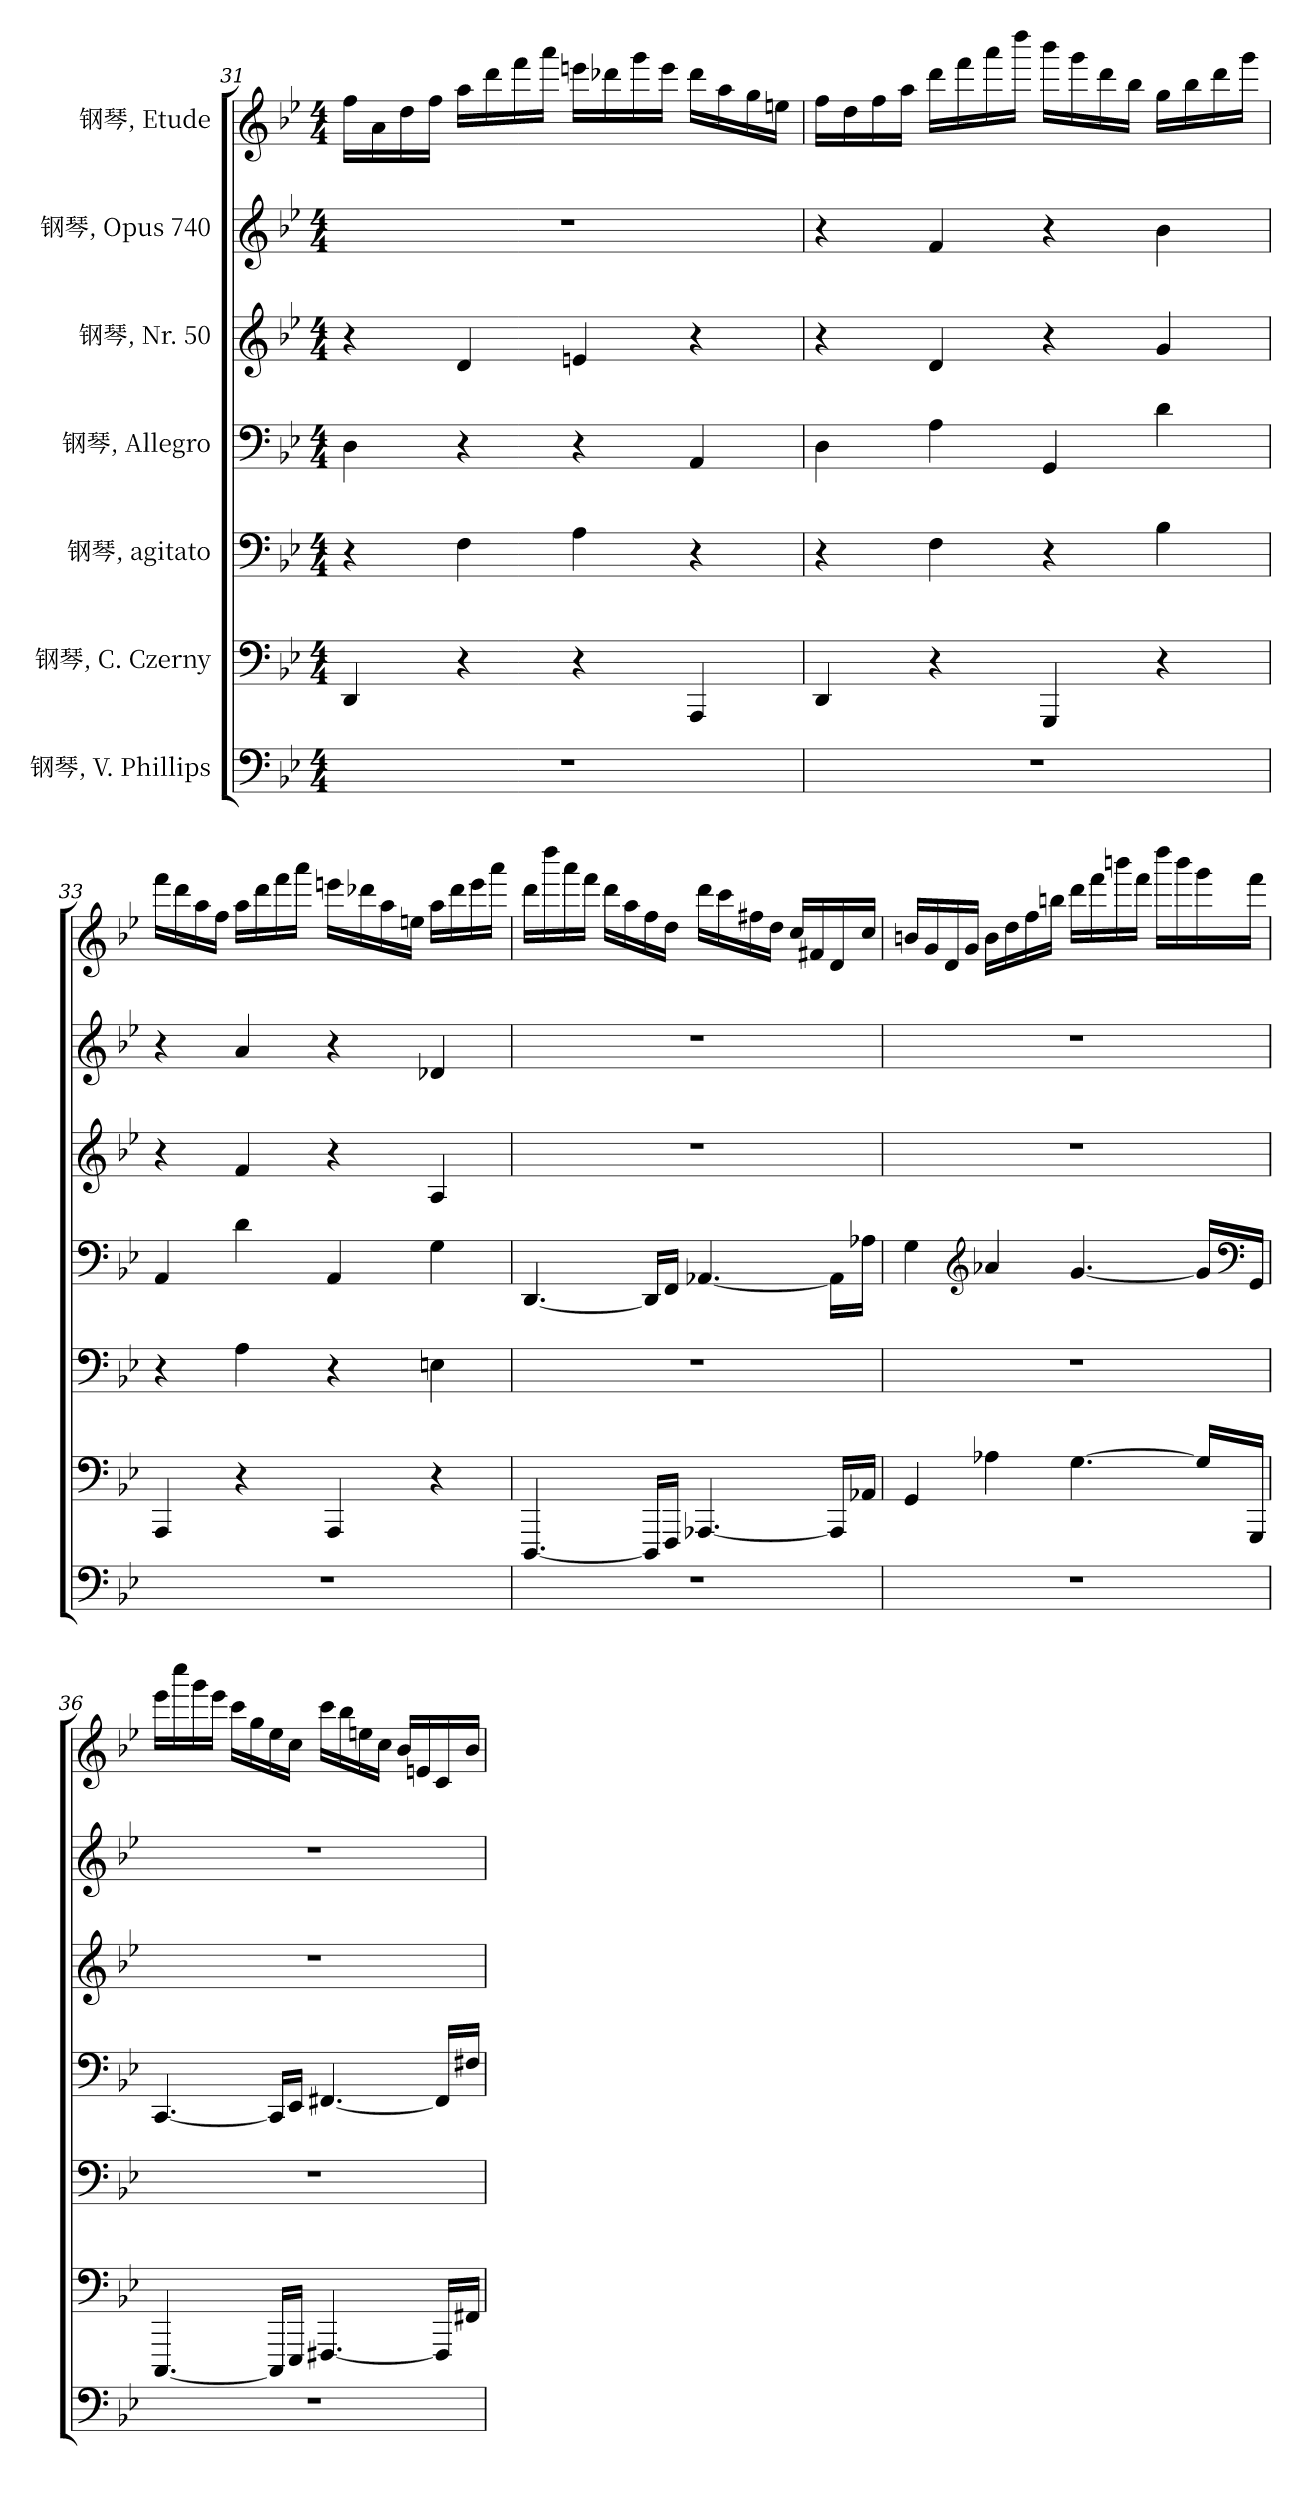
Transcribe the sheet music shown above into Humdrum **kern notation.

**kern	**kern	**kern	**kern	**kern	**kern	**kern
*part7	*part6	*part5	*part4	*part3	*part2	*part1
*staff7	*staff6	*staff5	*staff4	*staff3	*staff2	*staff1
*I"钢琴, V. Phillips	*I"钢琴, C. Czerny	*I"钢琴, agitato	*I"钢琴, Allegro	*I"钢琴, Nr. 50	*I"钢琴, Opus 740	*I"钢琴, Etude
*clefF4	*clefF4	*clefF4	*clefF4	*clefG2	*clefG2	*clefG2
*k[b-e-]	*k[b-e-]	*k[b-e-]	*k[b-e-]	*k[b-e-]	*k[b-e-]	*k[b-e-]
*M4/4	*M4/4	*M4/4	*M4/4	*M4/4	*M4/4	*M4/4
*MM170	*MM170	*MM170	*MM170	*MM170	*MM170	*MM170
=31	=31	=31	=31	=31	=31	=31
1r	4DD/	4r	4D\	4r	1r	16ff\LL
.	.	.	.	.	.	16a\
.	.	.	.	.	.	16dd\
.	.	.	.	.	.	16ff\JJ
*	*	*	*	*	*	*MM166
.	4r	4F\	4r	4d/	.	16aa\LL
.	.	.	.	.	.	16ddd\
.	.	.	.	.	.	16fff\
.	.	.	.	.	.	16aaa\JJ
*	*	*	*	*	*	*MM168
.	4r	4A\	4r	4en/	.	16eeen\LL
.	.	.	.	.	.	16ddd-X\
.	.	.	.	.	.	16ggg\
.	.	.	.	.	.	16eee\JJ
.	4AAA/	4r	4AA/	4r	.	16ddd-\LL
.	.	.	.	.	.	16aa\
.	.	.	.	.	.	16gg\
.	.	.	.	.	.	16een\JJ
!!LO:PB:g=z
=32	=32	=32	=32	=32	=32	=32
*	*	*	*	*	*	*MM170
1r	4DD/	4r	4D\	4r	4r	16ff\LL
.	.	.	.	.	.	16dd\
.	.	.	.	.	.	16ff\
.	.	.	.	.	.	16aa\JJ
*	*	*	*	*	*	*MM168
.	4r	4F\	4A\	4d/	4f/	16ddd\LL
.	.	.	.	.	.	16fff\
.	.	.	.	.	.	16aaa\
.	.	.	.	.	.	16dddd\JJ
.	4GGG/	4r	4GG/	4r	4r	16bbb-\LL
.	.	.	.	.	.	16ggg\
.	.	.	.	.	.	16ddd\
.	.	.	.	.	.	16bb-\JJ
*	*	*	*	*	*	*MM166
.	4r	4B-\	4d\	4g/	4b-\	16gg\LL
.	.	.	.	.	.	16bb-\
.	.	.	.	.	.	16ddd\
.	.	.	.	.	.	16ggg\JJ
=33	=33	=33	=33	=33	=33	=33
*	*	*	*	*	*	*MM164
1r	4AAA/	4r	4AA/	4r	4r	16fff\LL
.	.	.	.	.	.	16ddd\
.	.	.	.	.	.	16aa\
.	.	.	.	.	.	16ff\JJ
*	*	*	*	*	*	*MM166
.	4r	4A\	4d\	4f/	4a/	16aa\LL
.	.	.	.	.	.	16ddd\
.	.	.	.	.	.	16fff\
.	.	.	.	.	.	16aaa\JJ
.	4AAA/	4r	4AA/	4r	4r	16eeen\LL
.	.	.	.	.	.	16ddd-X\
.	.	.	.	.	.	16aa\
.	.	.	.	.	.	16een\JJ
*	*	*	*	*	*	*MM164
.	4r	4En\	4G\	4A/	4d-X/	16aa\LL
.	.	.	.	.	.	16ddd-\
.	.	.	.	.	.	16eee\
.	.	.	.	.	.	16aaa\JJ
!!LO:PB:g=z
=34	=34	=34	=34	=34	=34	=34
*	*	*	*	*	*	*MM172
1r	[4.DDD/	1r	[4.DD/	1r	1r	16ddd\LL
.	.	.	.	.	.	16dddd\
.	.	.	.	.	.	16aaa\
.	.	.	.	.	.	16fff\JJ
.	.	.	.	.	.	16ddd\LL
.	.	.	.	.	.	16aa\
.	16DDD/LL]	.	16DD/LL]	.	.	16ff\
.	16FFF/JJ	.	16FF/JJ	.	.	16dd\JJ
.	[4.AAA-X/	.	[4.AA-X/	.	.	16ddd\LL
.	.	.	.	.	.	16ccc\
.	.	.	.	.	.	16ff#X\
.	.	.	.	.	.	16dd\JJ
.	.	.	.	.	.	16cc/LL
.	.	.	.	.	.	16f#X/
.	16AAA-/LL]	.	16AA-\LL]	.	.	16d/
.	16AA-X/JJ	.	16A-X\JJ	.	.	16cc/JJ
!!LO:PB:g=z
=35	=35	=35	=35	=35	=35	=35
1r	4GG/	1r	4G\	1r	1r	16bn/LL
.	.	.	.	.	.	16g/
.	.	.	.	.	.	16d/
.	.	.	.	.	.	16g/JJ
*	*	*	*clefG2	*	*	*
.	4A-X\	.	4a-X/	.	.	16b\LL
.	.	.	.	.	.	16dd\
.	.	.	.	.	.	16ff\
.	.	.	.	.	.	16bbn\JJ
.	[4.G\	.	[4.g/	.	.	16ddd\LL
.	.	.	.	.	.	16fff\
.	.	.	.	.	.	16bbbn\
.	.	.	.	.	.	16fff\JJ
.	.	.	.	.	.	16dddd\LL
.	.	.	.	.	.	16bbb\
.	16G/LL]	.	16g/LL]	.	.	16ggg\
*	*	*	*clefF4	*	*	*
.	16GGG/JJ	.	16GG/JJ	.	.	16fff\JJ
!!LO:PB:g=z
=36	=36	=36	=36	=36	=36	=36
*	*	*	*	*	*	*MM170
1r	[4.CCC/	1r	[4.CC/	1r	1r	16eee-\LL
.	.	.	.	.	.	16cccc\
.	.	.	.	.	.	16ggg\
.	.	.	.	.	.	16eee-\JJ
.	.	.	.	.	.	16ccc\LL
.	.	.	.	.	.	16gg\
.	16CCC/LL]	.	16CC/LL]	.	.	16ee-\
.	16EEE-/JJ	.	16EE-/JJ	.	.	16cc\JJ
*	*	*	*	*	*	*MM172
.	[4.FFF#X/	.	[4.FF#X/	.	.	16ccc\LL
.	.	.	.	.	.	16bb-\
.	.	.	.	.	.	16een\
.	.	.	.	.	.	16cc\JJ
.	.	.	.	.	.	16b-/LL
.	.	.	.	.	.	16en/
.	16FFF#/LL]	.	16FF#/LL]	.	.	16c/
.	16FF#X/JJ	.	16F#X/JJ	.	.	16b-/JJ
=	=	=	=	=	=	=
*-	*-	*-	*-	*-	*-	*-
